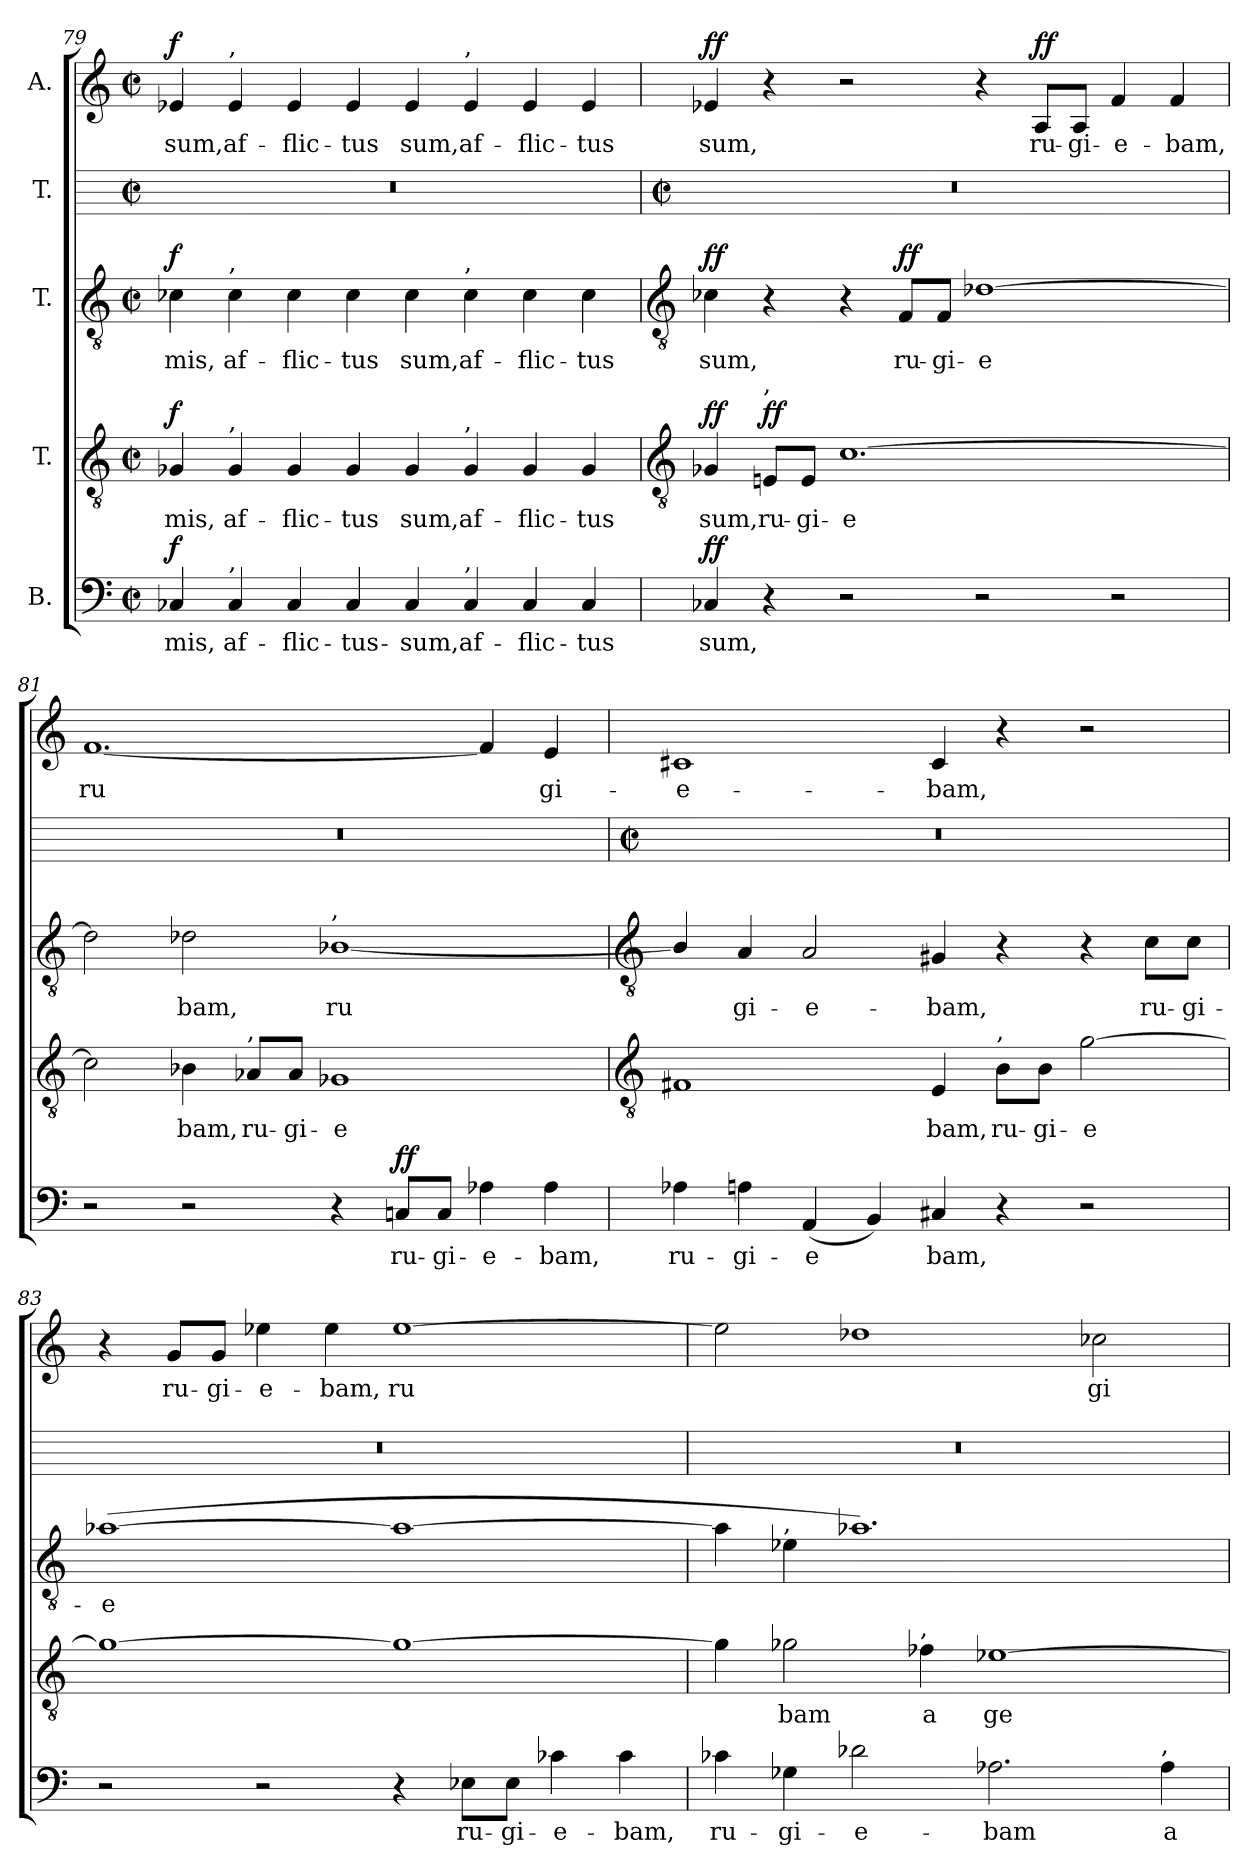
**kern	**text	**dynam	**kern	**text	**dynam	**kern	**text	**dynam	**kern	**kern	**text	**dynam
*part5	*part5	*part5	*part4	*part4	*part4	*part3	*part3	*part3	*part2	*part1	*part1	*part1
*staff5	*staff5	*staff5	*staff4	*staff4	*staff4	*staff3	*staff3	*staff3	*staff2	*staff1	*staff1	*staff1
*I"B.	*	*	*I"T.	*	*	*I"T.	*	*	*I"T.	*I"A.	*	*
*clefF4	*	*	*clefGv2	*	*	*clefGv2	*	*	*	*clefG2	*	*
*k[]	*	*	*k[]	*	*	*k[]	*	*	*	*k[]	*	*
*C:	*	*	*C:	*	*	*C:	*	*	*	*C:	*	*
*M4/2	*	*	*M4/2	*	*	*M4/2	*	*	*M4/2	*M4/2	*	*
*met(c|)	*	*	*met(c|)	*	*	*met(c|)	*	*	*met(c|)	*met(c|)	*	*
=79	=79	=79	=79	=79	=79	=79	=79	=79	=79	=79	=79	=79
!	!LO:LY:b	!LO:DY:a	!	!LO:LY:b	!LO:DY:a	!	!LO:LY:b	!LO:DY:a	!	!	!LO:LY:b	!LO:DY:a
4C-X	mis,	f	4G-X	-mis,	f	4c-X	-mis,	f	0r	4e-X	sum,	f
!	!	!	!	!	!	!	!	!	!	!LO:TX:a:t=,	!	!
!	!	!	!	!	!	!LO:TX:a:t=,	!	!	!	!	!	!
!	!	!	!LO:TX:a:t=,	!	!	!	!	!	!	!	!	!
!LO:TX:a:t=,	!	!	!	!	!	!	!	!	!	!	!	!
!	!LO:LY:b	!	!	!LO:LY:b	!	!	!LO:LY:b	!	!	!	!LO:LY:b	!
4C-	af-	.	4G-	af-	.	4c-	af-	.	.	4e-	af-	.
!	!LO:LY:b	!	!	!LO:LY:b	!	!	!LO:LY:b	!	!	!	!LO:LY:b	!
4C-	-flic-	.	4G-	-flic-	.	4c-	-flic-	.	.	4e-	-flic-	.
!	!LO:LY:b	!	!	!LO:LY:b	!	!	!LO:LY:b	!	!	!	!LO:LY:b	!
4C-	-tus-	.	4G-	-tus	.	4c-	-tus	.	.	4e-	-tus	.
!	!LO:LY:b	!	!	!LO:LY:b	!	!	!LO:LY:b	!	!	!	!LO:LY:b	!
4C-	-sum,	.	4G-	sum,	.	4c-	sum,	.	.	4e-	sum,	.
!	!	!	!	!	!	!	!	!	!	!LO:TX:a:t=,	!	!
!	!	!	!	!	!	!LO:TX:a:t=,	!	!	!	!	!	!
!	!	!	!LO:TX:a:t=,	!	!	!	!	!	!	!	!	!
!LO:TX:a:t=,	!	!	!	!	!	!	!	!	!	!	!	!
!	!LO:LY:b	!	!	!LO:LY:b	!	!	!LO:LY:b	!	!	!	!LO:LY:b	!
4C-	af-	.	4G-	af-	.	4c-	af-	.	.	4e-	af-	.
!	!LO:LY:b	!	!	!LO:LY:b	!	!	!LO:LY:b	!	!	!	!LO:LY:b	!
4C-	-flic-	.	4G-	-flic-	.	4c-	-flic-	.	.	4e-	-flic-	.
!	!LO:LY:b	!	!	!LO:LY:b	!	!	!LO:LY:b	!	!	!	!LO:LY:b	!
4C-	-tus	.	4G-	-tus	.	4c-	-tus	.	.	4e-	-tus	.
!!LO:LB:g=z
=80	=80	=80	=80	=80	=80	=80	=80	=80	=80	=80	=80	=80
*	*	*	*clefGv2	*	*	*clefGv2	*	*	*	*	*	*
*	*	*	*	*	*	*	*	*	*M4/2	*	*	*
*	*	*	*	*	*	*	*	*	*met(c|)	*	*	*
!	!LO:LY:b	!LO:DY:a	!	!LO:LY:b	!LO:DY:a	!	!LO:LY:b	!LO:DY:a	!	!	!LO:LY:b	!LO:DY:a
4C-X	sum,	ff	4G-X	sum,	ff	4c-X	sum,	ff	0r	4e-X	sum,	ff
!	!	!	!LO:TX:a:t=,	!	!	!	!	!	!	!	!	!
!	!	!	!	!LO:LY:b	!LO:DY:a	!	!	!	!	!	!	!
4r	.	.	8EnL	ru-	ff	4r	.	.	.	4r	.	.
!	!	!	!	!LO:LY:b	!	!	!	!	!	!	!	!
.	.	.	8EJ	-gi-	.	.	.	.	.	.	.	.
!	!	!	!	!LO:LY:b	!	!	!	!	!	!	!	!
2r	.	.	[1.c	-e	.	4r	.	.	.	2r	.	.
!	!	!	!	!	!	!	!LO:LY:b	!LO:DY:a	!	!	!	!
.	.	.	.	.	.	8FL	ru-	ff	.	.	.	.
!	!	!	!	!	!	!	!LO:LY:b	!	!	!	!	!
.	.	.	.	.	.	8FJ	-gi-	.	.	.	.	.
!	!	!	!	!	!	!	!LO:LY:b	!	!	!	!	!
2r	.	.	.	.	.	[1d-X	-e	.	.	4r	.	.
!	!	!	!	!	!	!	!	!	!	!	!LO:LY:b	!LO:DY:a
.	.	.	.	.	.	.	.	.	.	8AL	ru-	ff
!	!	!	!	!	!	!	!	!	!	!	!LO:LY:b	!
.	.	.	.	.	.	.	.	.	.	8AJ	-gi-	.
!	!	!	!	!	!	!	!	!	!	!	!LO:LY:b	!
2r	.	.	.	.	.	.	.	.	.	4f	-e-	.
!	!	!	!	!	!	!	!	!	!	!	!LO:LY:b	!
.	.	.	.	.	.	.	.	.	.	4f	-bam,	.
=81	=81	=81	=81	=81	=81	=81	=81	=81	=81	=81	=81	=81
!	!	!	!	!	!	!	!	!	!	!	!LO:LY:b	!
2r	.	.	2c]	.	.	2d-]	.	.	0r	[1.f	ru	.
!	!	!	!	!LO:LY:b	!	!	!LO:LY:b	!	!	!	!	!
2r	.	.	4B-X	bam,	.	2d-	bam,	.	.	.	.	.
!	!	!	!LO:TX:a:t=,	!	!	!	!	!	!	!	!	!
!	!	!	!	!LO:LY:b	!	!	!	!	!	!	!	!
.	.	.	8A-XL	ru-	.	.	.	.	.	.	.	.
!	!	!	!	!LO:LY:b	!	!	!	!	!	!	!	!
.	.	.	8A-J	-gi-	.	.	.	.	.	.	.	.
!	!	!	!	!	!	!LO:TX:a:t=,	!	!	!	!	!	!
!	!	!	!	!LO:LY:b	!	!	!LO:LY:b	!	!	!	!	!
4r	.	.	1G-X	-e	.	[1B-X/	ru	.	.	.	.	.
!	!LO:LY:b	!LO:DY:a	!	!	!	!	!	!	!	!	!	!
8CnL	ru-	ff	.	.	.	.	.	.	.	.	.	.
!	!LO:LY:b	!	!	!	!	!	!	!	!	!	!	!
8CJ	-gi-	.	.	.	.	.	.	.	.	.	.	.
!	!LO:LY:b	!	!	!	!	!	!	!	!	!	!	!
4A-X	-e-	.	.	.	.	.	.	.	.	4f]	.	.
!	!LO:LY:b	!	!	!	!	!	!	!	!	!	!LO:LY:b	!
4A-	-bam,	.	.	.	.	.	.	.	.	4e	gi-	.
!!LO:LB:g=z
=82	=82	=82	=82	=82	=82	=82	=82	=82	=82	=82	=82	=82
*	*	*	*clefGv2	*	*	*clefGv2	*	*	*	*	*	*
*	*	*	*	*	*	*	*	*	*M4/2	*	*	*
*	*	*	*	*	*	*	*	*	*met(c|)	*	*	*
!	!LO:LY:b	!	!	!	!	!	!	!	!	!	!LO:LY:b	!
4A-X	ru-	.	1F#X	.	.	4B-/]	.	.	0r	1c#X	-e-	.
!	!LO:LY:b	!	!	!	!	!	!LO:LY:b	!	!	!	!	!
4An	-gi-	.	.	.	.	4A	gi-	.	.	.	.	.
!	!LO:LY:b	!	!	!	!	!	!LO:LY:b	!	!	!	!	!
(<4AA	-e	.	.	.	.	2A	-e-	.	.	.	.	.
4BB)	.	.	.	.	.	.	.	.	.	.	.	.
!	!LO:LY:b	!	!	!LO:LY:b	!	!	!LO:LY:b	!	!	!	!LO:LY:b	!
4C#X	bam,	.	4E	bam,	.	4G#X	-bam,	.	.	4c#	-bam,	.
!	!	!	!LO:TX:a:t=,	!	!	!	!	!	!	!	!	!
!	!	!	!	!LO:LY:b	!	!	!	!	!	!	!	!
4r	.	.	8BL	ru-	.	4r	.	.	.	4r	.	.
!	!	!	!	!LO:LY:b	!	!	!	!	!	!	!	!
.	.	.	8BJ	-gi-	.	.	.	.	.	.	.	.
!	!	!	!	!LO:LY:b	!	!	!	!	!	!	!	!
2r	.	.	[2g	-e	.	4r	.	.	.	2r	.	.
!	!	!	!	!	!	!	!LO:LY:b	!	!	!	!	!
.	.	.	.	.	.	8cL	ru-	.	.	.	.	.
!	!	!	!	!	!	!	!LO:LY:b	!	!	!	!	!
.	.	.	.	.	.	8cJ	-gi-	.	.	.	.	.
=83	=83	=83	=83	=83	=83	=83	=83	=83	=83	=83	=83	=83
!	!	!	!	!	!	!	!LO:LY:b	!	!	!	!	!
2r	.	.	1g_	.	.	(>[1a-X	-e	.	0r	4r	.	.
!	!	!	!	!	!	!	!	!	!	!	!LO:LY:b	!
.	.	.	.	.	.	.	.	.	.	8gL	ru-	.
!	!	!	!	!	!	!	!	!	!	!	!LO:LY:b	!
.	.	.	.	.	.	.	.	.	.	8gJ	-gi-	.
!	!	!	!	!	!	!	!	!	!	!	!LO:LY:b	!
2r	.	.	.	.	.	.	.	.	.	4ee-X	-e-	.
!	!	!	!	!	!	!	!	!	!	!	!LO:LY:b	!
.	.	.	.	.	.	.	.	.	.	4ee-	-bam,	.
!	!	!	!	!	!	!	!	!	!	!	!LO:LY:b	!
4r	.	.	1g_	.	.	1a-_	.	.	.	[1ee-	ru	.
!	!LO:LY:b	!	!	!	!	!	!	!	!	!	!	!
8E-XL	ru-	.	.	.	.	.	.	.	.	.	.	.
!	!LO:LY:b	!	!	!	!	!	!	!	!	!	!	!
8E-J	-gi-	.	.	.	.	.	.	.	.	.	.	.
!	!LO:LY:b	!	!	!	!	!	!	!	!	!	!	!
4c-X	-e-	.	.	.	.	.	.	.	.	.	.	.
!	!LO:LY:b	!	!	!	!	!	!	!	!	!	!	!
4c-	-bam,	.	.	.	.	.	.	.	.	.	.	.
=84	=84	=84	=84	=84	=84	=84	=84	=84	=84	=84	=84	=84
!	!LO:LY:b	!	!	!	!	!	!	!	!	!	!	!
4c-X	ru-	.	4g]	.	.	4a-]	.	.	0r	2ee-]	.	.
!	!	!	!	!	!	!LO:TX:a:t=,	!	!	!	!	!	!
!	!LO:LY:b	!	!	!LO:LY:b	!	!	!	!	!	!	!	!
4G-X	-gi-	.	2g-X	bam	.	4e-X	.	.	.	.	.	.
!	!LO:LY:b	!	!	!	!	!	!	!	!	!	!	!
2d-X	-e-	.	.	.	.	1.a-)	.	.	.	1dd-X	.	.
!	!	!	!LO:TX:a:t=,	!	!	!	!	!	!	!	!	!
!	!	!	!	!LO:LY:b	!	!	!	!	!	!	!	!
.	.	.	4f-X	a	.	.	.	.	.	.	.	.
!	!LO:LY:b	!	!	!LO:LY:b	!	!	!	!	!	!	!	!
2.A-X	-bam	.	[1e-X	ge	.	.	.	.	.	.	.	.
!	!	!	!	!	!	!	!	!	!	!	!LO:LY:b	!
.	.	.	.	.	.	.	.	.	.	2cc-X	gi-	.
!LO:TX:a:t=,	!	!	!	!	!	!	!	!	!	!	!	!
!	!LO:LY:b	!	!	!	!	!	!	!	!	!	!	!
4A-	a	.	.	.	.	.	.	.	.	.	.	.
=	=	=	=	=	=	=	=	=	=	=	=	=
*-	*-	*-	*-	*-	*-	*-	*-	*-	*-	*-	*-	*-
